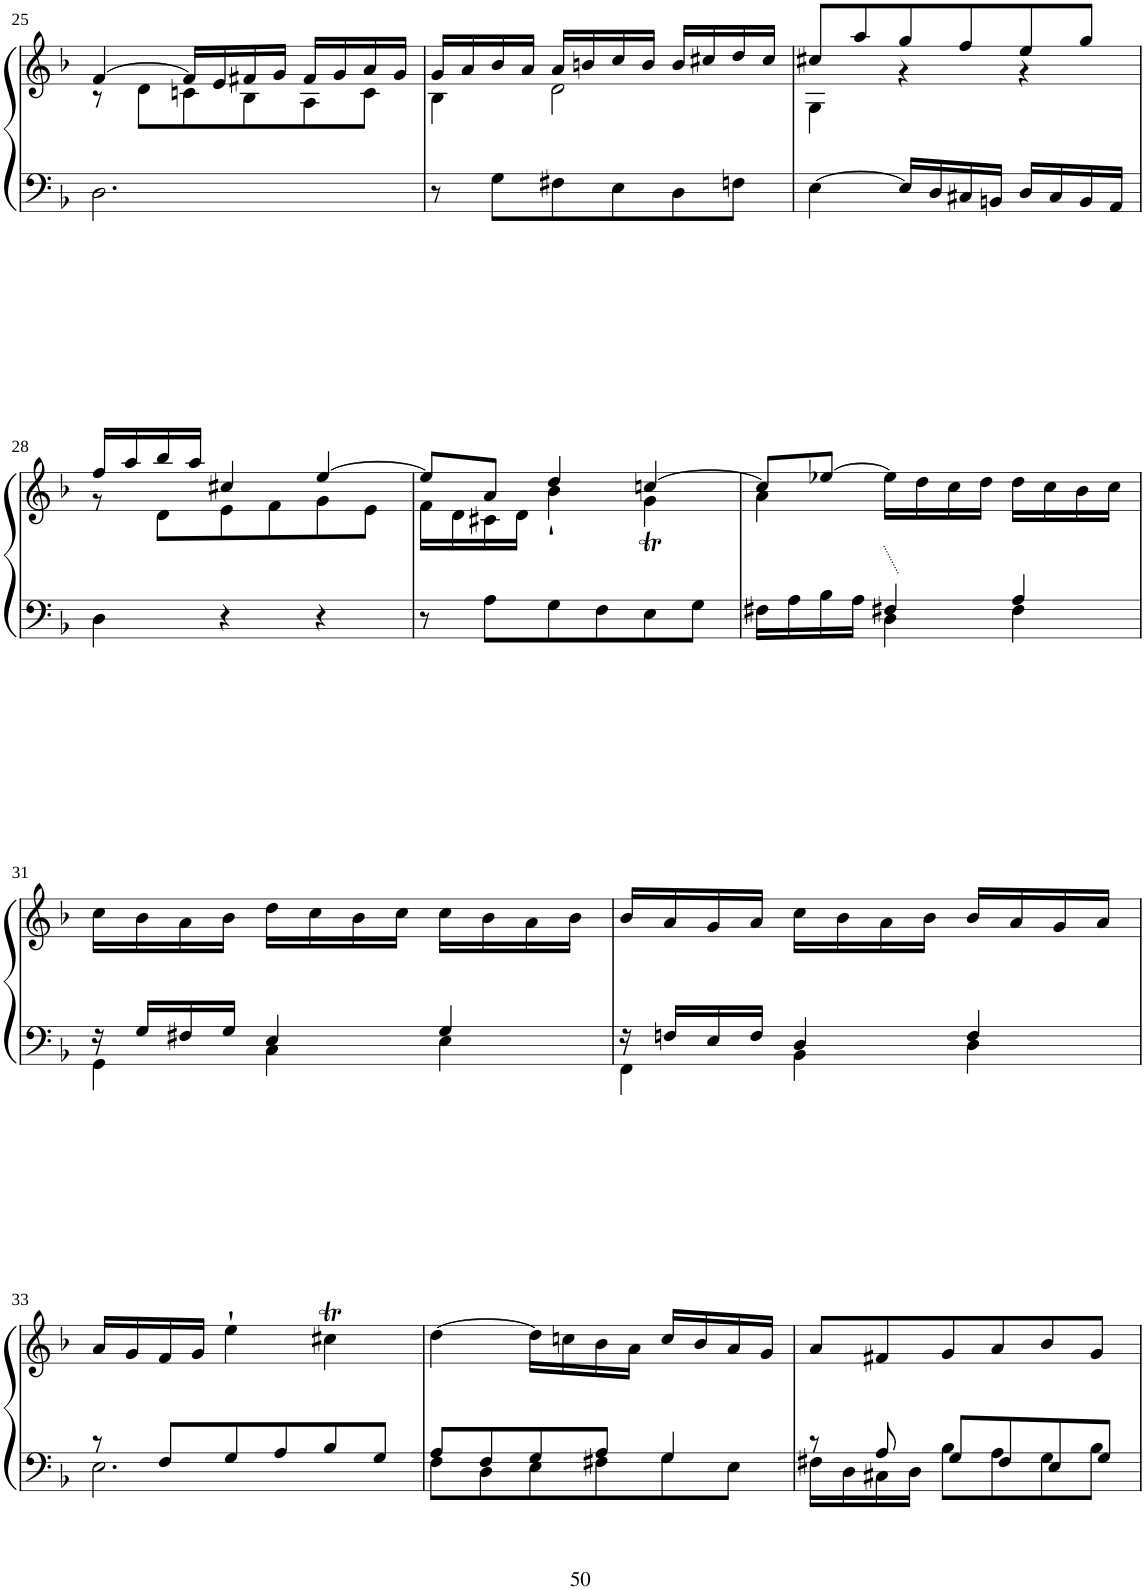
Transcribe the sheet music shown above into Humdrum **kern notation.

**kern	**kern
*part1	*part1
*staff2	*staff1
*I"Piano	*
*I'Pno	*
!!LO:PB:g=z
*clefF4	*clefG2
*k[b-]	*k[b-]
*M3/4	*M3/4
=25	=25
*	*^
2.D\	[4f/	8r
.	.	8d\L
.	16f/LL]	8cn\
.	16e/	.
.	16f#X/	8B-\
.	16g/JJ	.
.	16f#/LL	8A\
.	16g/	.
.	16a/	8c\J
.	16g/JJ	.
=26	=26	=26
8r	16g/LL	4B-\
.	16a/	.
8G\L	16b-/	.
.	16a/JJ	.
8F#X\	16a/LL	2d\
.	16bn/	.
8E\	16cc/	.
.	16b/JJ	.
8D\	16b/LL	.
.	16cc#X/	.
8Fn\J	16dd/	.
.	16cc#/JJ	.
=27	=27	=27
[4E\	8cc#X/L	4G\
.	8aa/	.
16E/LL]	8gg/	4r
16D/	.	.
16C#X/	8ff/	.
16BBn/JJ	.	.
16D/LL	8ee/	4r
16C#/	.	.
16BB/	8gg/J	.
16AA/JJ	.	.
!!LO:LB:g=z	!!
=28	=28	=28
4D\	16ff/LL	8r
.	16aa/	.
.	16bb-/	8d\L
.	16aa/JJ	.
4r	4cc#X/	8e\
.	.	8f\
4r	[4ee/	8g\
.	.	8e\J
=29	=29	=29
8r	8ee/L]	16f\LL
.	.	16d\
8A\L	8a/J	16c#X\
.	.	16d\JJ
8G\	4dd/	4b-`\
8F\	.	.
8E\	[4ccn/	4gT\
8G\J	.	.
=30	=30	=30
*^	*	*
16F#X\LL	4ryy	8cc/L]	4a\
16A\	.	.	.
16B-\	.	[8ee-X/J	.
16A\JJ	.	.	.
4F#X/	4D\	16ee-\LL]	2ryy
.	.	16dd\	.
.	.	16cc\	.
.	.	16dd\JJ	.
4A/	4F#\	16dd\LL	.
.	.	16cc\	.
.	.	16b-\	.
.	.	16cc\JJ	.
*	*	*v	*v
!!LO:LB:g=z
=31	=31	=31
16r	4GG\	16cc\LL
16G/LL	.	16b-\
16F#X/	.	16a\
16G/JJ	.	16b-\JJ
4E/	4C\	16dd\LL
.	.	16cc\
.	.	16b-\
.	.	16cc\JJ
4G/	4E\	16cc\LL
.	.	16b-\
.	.	16a\
.	.	16b-\JJ
=32	=32	=32
16r	4FF\	16b-/LL
16Fn/LL	.	16a/
16E/	.	16g/
16F/JJ	.	16a/JJ
4D/	4BB-\	16cc\LL
.	.	16b-\
.	.	16a\
.	.	16b-\JJ
4F/	4D\	16b-/LL
.	.	16a/
.	.	16g/
.	.	16a/JJ
!!LO:LB:g=z
=33	=33	=33
8r	2.E\	16a/LL
.	.	16g/
8F/L	.	16f/
.	.	16g/JJ
8G/	.	4ee`\
8A/	.	.
8B-/	.	4cc#Xt\
8G/J	.	.
=34	=34	=34
8A/L	8F\L	[4dd\
8F/	8D\	.
8G/	8E\	16dd\LL]
.	.	16ccn\
8A/J	8F#X\	16b-\
.	.	16a\JJ
4G/	8G\	16cc/LL
.	.	16b-/
.	8E\J	16a/
.	.	16g/JJ
=35	=35	=35
8r	16F#X\LL	8a/L
.	16D\	.
8A/	16C#X\	8f#X/
.	16D\JJ	.
8G/L	8B-\L	8g/
8F#/	8A\	8a/
8E/	8G\	8b-/
8G/J	8B-\J	8g/J
*v	*v	*
=	=
*-	*-
